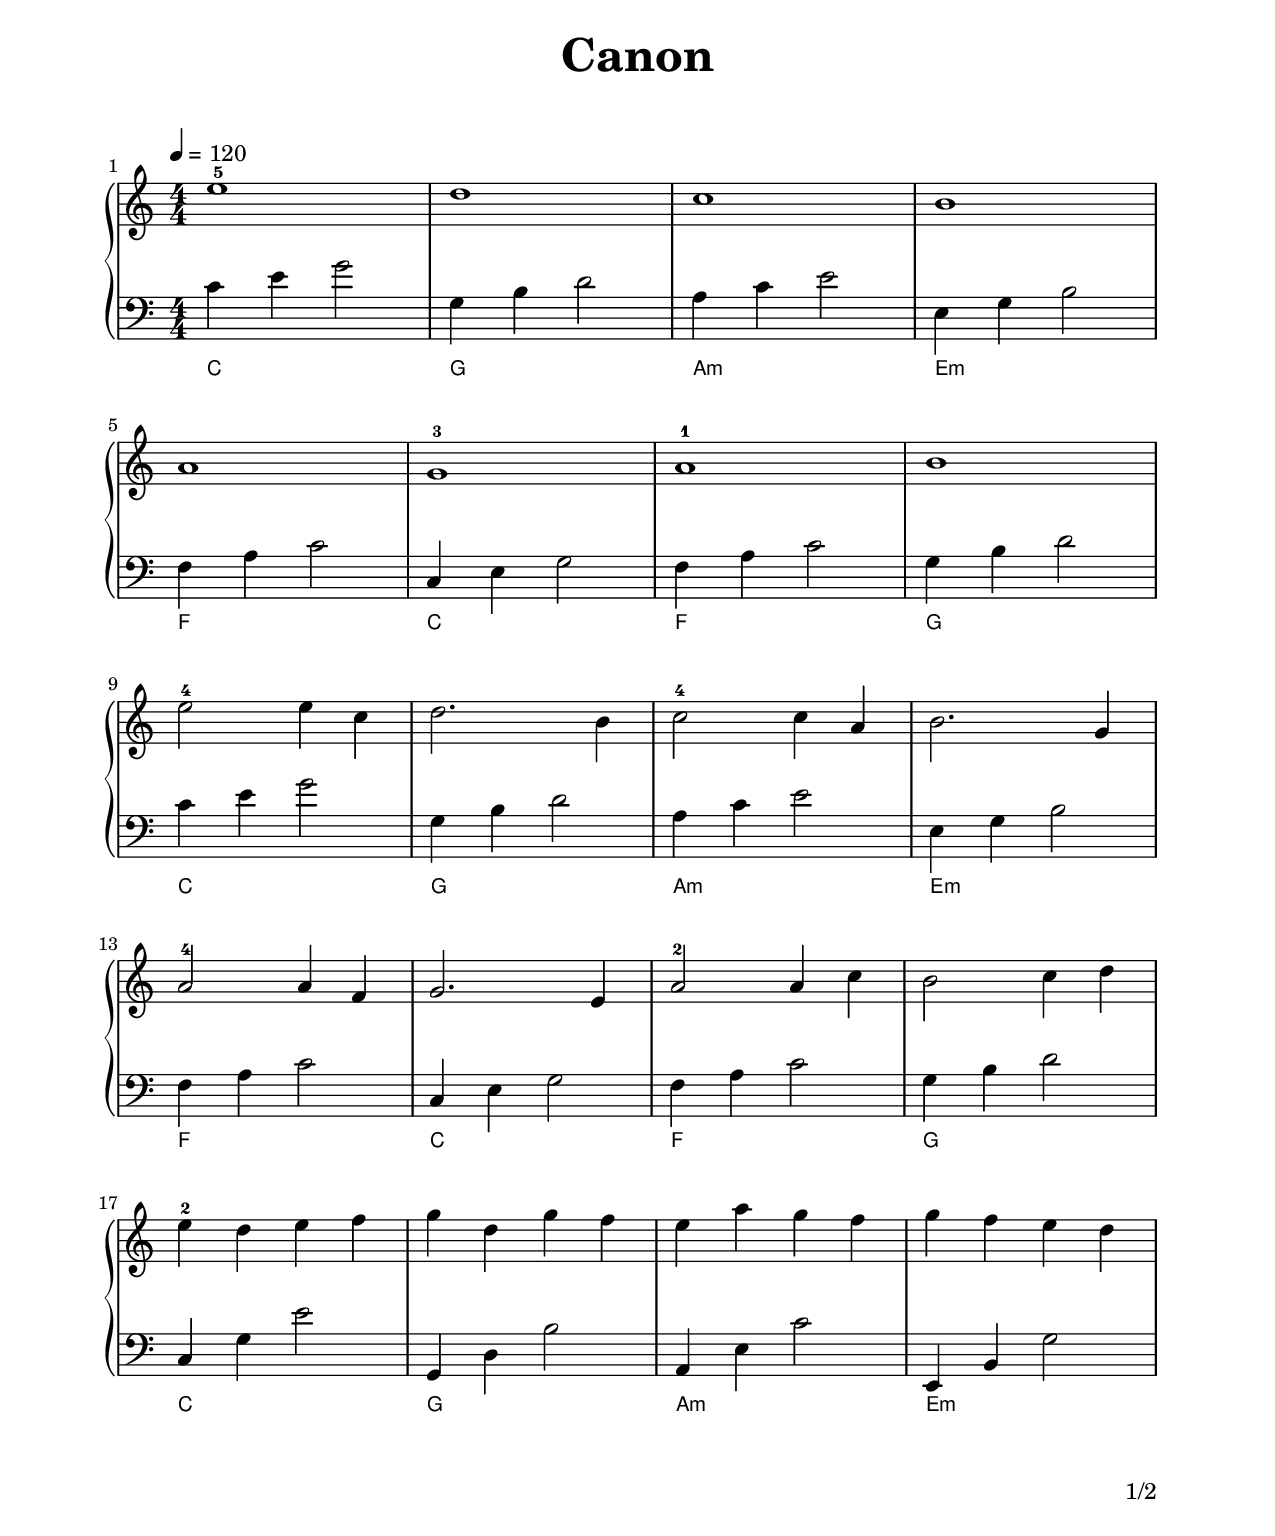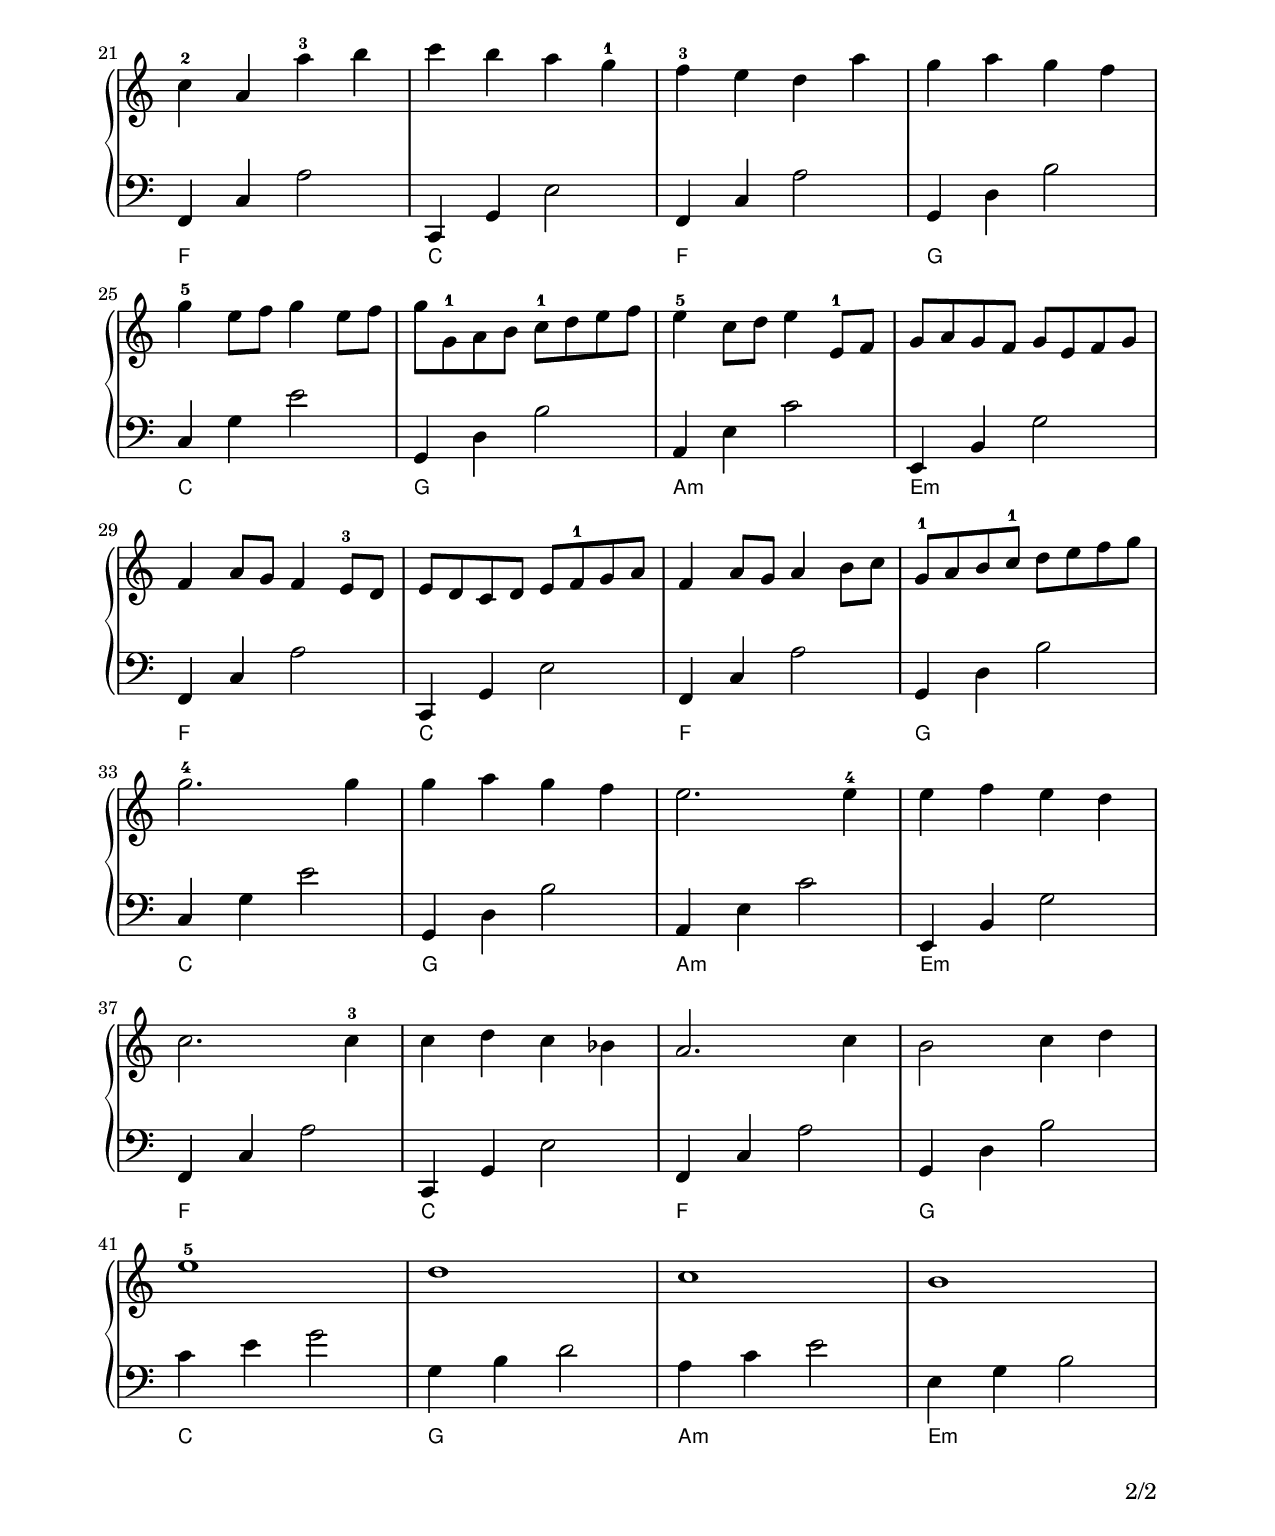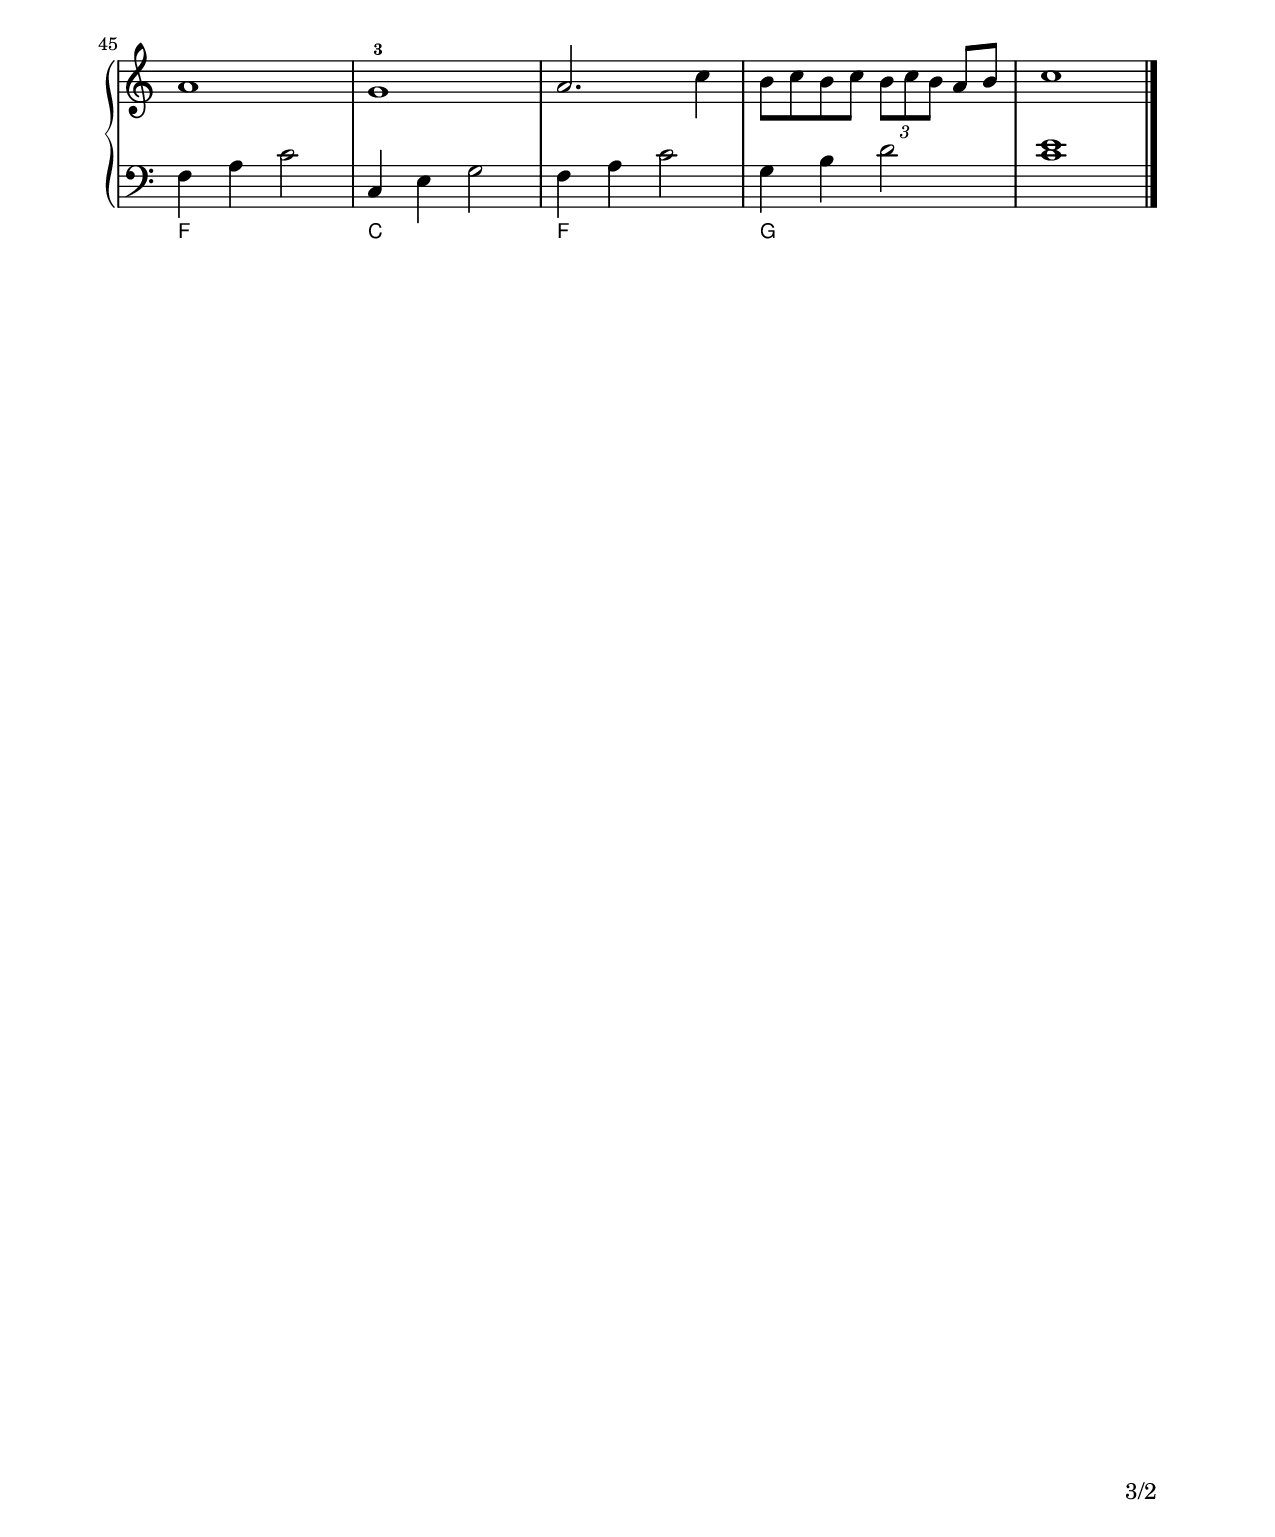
\version "2.24.3"
\include "../settings.v1.ly"

\header {
  title = \markup \override #'((font-size . 6)) "Canon"
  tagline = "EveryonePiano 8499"
}

\paper {
  total-page = 2
}

\markup \vspace #1.5

Ci   = { c4  e4  g2  }
Cii  = { c'4 e'4 g'2 }
Ciii = { c4  g4  e'2 }
Civ  = { c,4 g,4 e2  }
Emi  = { e4  g4  b2  }
Emii = { e,4 b,4 g2  }
Fi   = { f4  a4  c'2 }
Fii  = { f,4 c4  a2  }
Gi   = { g4  b4  d'2 }
Gii  = { g,4 d4  b2  }
Ami  = { a4  c'4 e'2 }
Amii = { a,4 e4  c'2 }

\score {
  \new PianoStaff <<
    \new Staff {
      \tempo 4 = 120
      \clef treble
      \key c \major
      \time 4/4
      
      e''1^5 | d''1  | c''1  | b'1 | \break
      a'1    | g'1^3 | a'1^1 | b'1 | \break
      
      e''2^4 e''4 c''4 | d''2. b'4 | c''2^4 c''4 a'4  | b'2.      g'4  | \break
      a'2^4  a'4  f'4  | g'2.  e'4 | a'2^2  a'4  c''4 | b'2  c''4 d''4 | \break
      
      e''4^2 d''4 e''4   f''4 | g''4  d''4 g''4 f''4   | e''4   a''4 g''4 f''4 | g''4 f''4 e''4 d''4 | \break
      c''4^2 a'4  a''4^3 b''4 | c'''4 b''4 a''4 g''4^1 | f''4^3 e''4 d''4 a''4 | g''4 a''4 g''4 f''4 | \break
      
      g''4^5 e''8 f''8 g''4 e''8  f''8 | g''8  g'8^1 a'8 b'8    c''8^1 d''8  e''8 f''8 |
      e''4^5 c''8 d''8 e''4 e'8^1 f'8  | g'8   a'8   g'8 f'8    g'8    e'8   f'8  g'8  | \break
      f'4    a'8  g'8  f'4  e'8^3 d'8  | e'8   d'8   c'8 d'8    e'8    f'8^1 g'8  a'8  |
      f'4    a'8  g'8  a'4  b'8   c''8 | g'8^1 a'8   b'8 c''8^1 d''8   e''8  f''8 g''8 | \break
      
      g''2.^4 g''4   | g''4 a''4 g''4 f''4 | e''2. e''4^4 | e''4 f''4 e''4 d''4 | \break
      c''2.   c''4^3 | c''4 d''4 c''4 bf'4 | a'2.  c''4   | b'2       c''4 d''4 | \break
      
      e''1^5 | d''1 | c''1 | b'1 | \break

      a'1 | g'1^3 | a'2. c''4 | b'8 c''8 b'8 c''8 \tuplet 3/2 { b'8 c''8 b'8 } a'8 b'8 | c''1 | \bar "|."
    }
    \new Staff {
      \clef bass
      \key c \major
      \time 4/4
      
      \Cii | \Gi | \Ami | \Emi |
      \Fi  | \Ci | \Fi  | \Gi  |
      
      \Cii | \Gi | \Ami | \Emi |
      \Fi  | \Ci | \Fi  | \Gi  |
      
      \Ciii | \Gii | \Amii | \Emii |
      \Fii  | \Civ | \Fii  | \Gii  |
      
      \Ciii | \Gii | \Amii | \Emii |
      \Fii  | \Civ | \Fii  | \Gii  |
      
      \Ciii | \Gii | \Amii | \Emii |
      \Fii  | \Civ | \Fii  | \Gii  |
      
      \Cii | \Gi | \Ami | \Emi |
      \Fi  | \Ci | \Fi  | \Gi  | <c' e'>1 |
    }
    \chords {
      c1 | g1 | a1:m | e1:m |
      f1 | c1 | f1   | g1   |
      
      c1 | g1 | a1:m | e1:m |
      f1 | c1 | f1   | g1   |
      
      c1 | g1 | a1:m | e1:m |
      f1 | c1 | f1   | g1   |
      
      c1 | g1 | a1:m | e1:m |
      f1 | c1 | f1   | g1   |
      
      c1 | g1 | a1:m | e1:m |
      f1 | c1 | f1   | g1   |
      
      c1 | g1 | a1:m | e1:m |
      f1 | c1 | f1   | g1   | r1 |
    }
  >>
  \layout {}
  \midi {}
}
